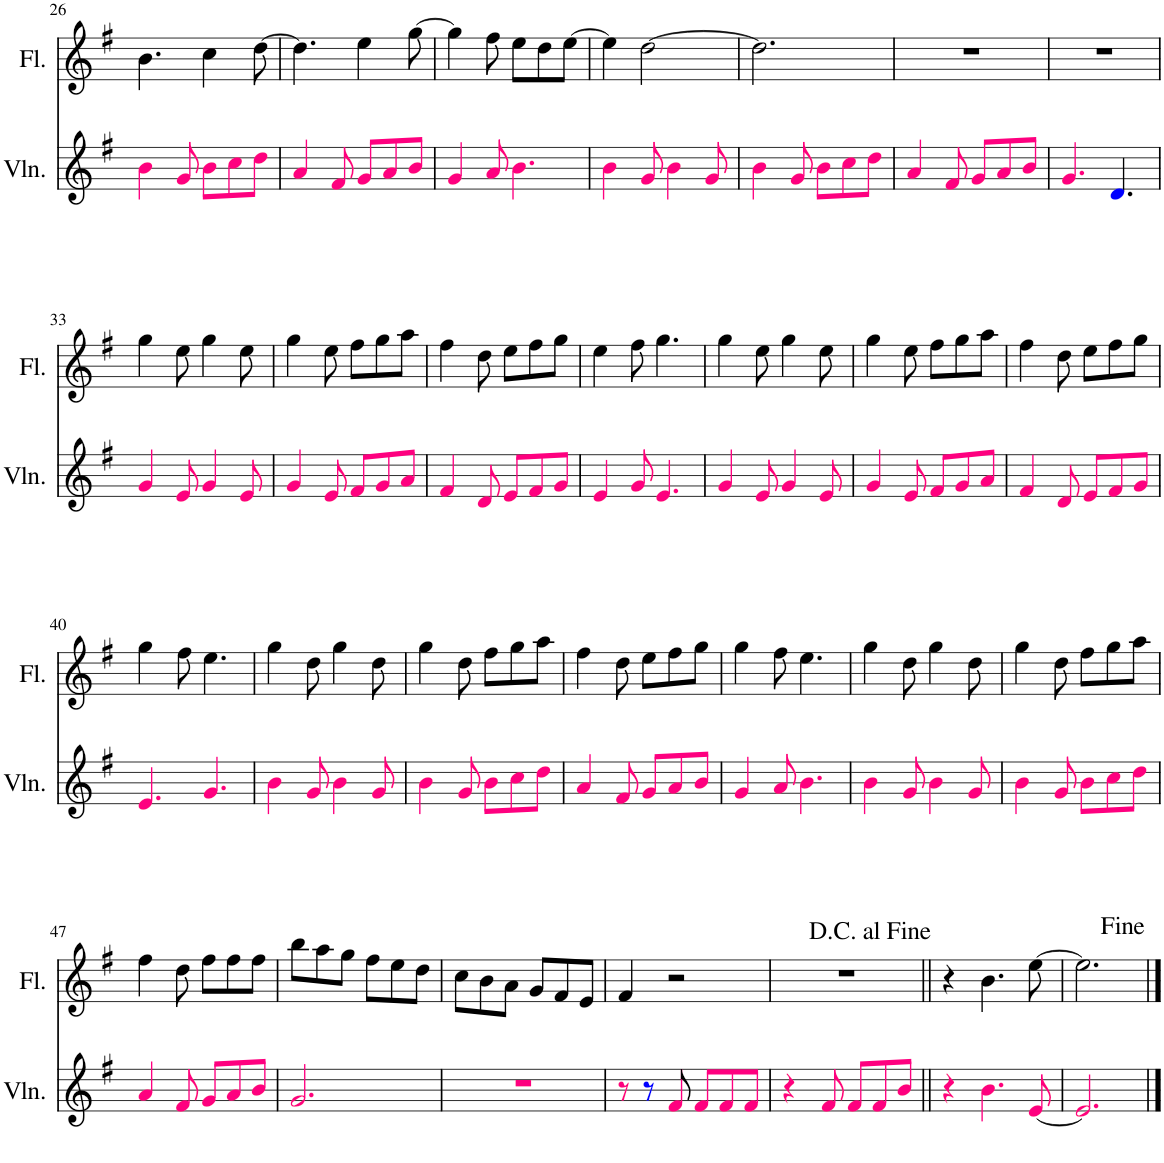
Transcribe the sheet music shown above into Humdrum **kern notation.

**kern	**kern
*part2	*part1
*staff2	*staff1
*I"Violín	*I"Flauta/Voz
*I'Vln.	*I'Fl.
!!LO:PB:g=z
*clefG2	*clefG2
*k[f#]	*k[f#]
*M6/8	*M6/8
=26	=26
4bi\	4.b\
8gi/	.
8bi\L	4cc\
8cci\	.
8ddi\J	[8dd\
=27	=27
4ai/	4.dd\]
8f#i/	.
8gi/L	4ee\
8ai/	.
8bi/J	[8gg\
=28	=28
4gi/	4gg\]
8ai/	8ff#\
4.bi\	8ee\L
.	8dd\
.	[8ee\J
=29	=29
4bi\	4ee\]
8gi/	[2dd\
4bi\	.
8gi/	.
=30	=30
4bi\	2.dd\]
8gi/	.
8bi\L	.
8cci\	.
8ddi\J	.
=31	=31
4ai/	2.r
8f#i/	.
8gi/L	.
8ai/	.
8bi/J	.
=32	=32
4.gi/	2.r
4.dj/	.
!!LO:LB:g=z
=33	=33
4gi/	4gg\
8ei/	8ee\
4gi/	4gg\
8ei/	8ee\
=34	=34
4gi/	4gg\
8ei/	8ee\
8f#i/L	8ff#\L
8gi/	8gg\
8ai/J	8aa\J
=35	=35
4f#i/	4ff#\
8di/	8dd\
8ei/L	8ee\L
8f#i/	8ff#\
8gi/J	8gg\J
=36	=36
4ei/	4ee\
8gi/	8ff#\
4.ei/	4.gg\
=37	=37
4gi/	4gg\
8ei/	8ee\
4gi/	4gg\
8ei/	8ee\
=38	=38
4gi/	4gg\
8ei/	8ee\
8f#i/L	8ff#\L
8gi/	8gg\
8ai/J	8aa\J
=39	=39
4f#i/	4ff#\
8di/	8dd\
8ei/L	8ee\L
8f#i/	8ff#\
8gi/J	8gg\J
!!LO:LB:g=z
=40	=40
4.ei/	4gg\
.	8ff#\
4.gi/	4.ee\
=41	=41
4bi\	4gg\
8gi/	8dd\
4bi\	4gg\
8gi/	8dd\
=42	=42
4bi\	4gg\
8gi/	8dd\
8bi\L	8ff#\L
8cci\	8gg\
8ddi\J	8aa\J
=43	=43
4ai/	4ff#\
8f#i/	8dd\
8gi/L	8ee\L
8ai/	8ff#\
8bi/J	8gg\J
=44	=44
4gi/	4gg\
8ai/	8ff#\
4.bi\	4.ee\
=45	=45
4bi\	4gg\
8gi/	8dd\
4bi\	4gg\
8gi/	8dd\
=46	=46
4bi\	4gg\
8gi/	8dd\
8bi\L	8ff#\L
8cci\	8gg\
8ddi\J	8aa\J
!!LO:LB:g=z
=47	=47
4ai/	4ff#\
8f#i/	8dd\
8gi/L	8ff#\L
8ai/	8ff#\
8bi/J	8ff#\J
=48	=48
2.gi/	8bb\L
.	8aa\
.	8gg\J
.	8ff#\L
.	8ee\
.	8dd\J
=49	=49
2.r	8cc\L
.	8b\
.	8a\J
.	8g/L
.	8f#/
.	8e/J
=50	=50
8r	4f#/
8r	.
8f#i/	2r
8f#i/L	.
8f#i/	.
8f#i/J	.
=51	=51
4r	2.r
8f#i/	.
8f#i/L	.
8f#i/	.
8bi/J	.
=52||	=52||
4r	4r
4.bi\	4.b\
[8ei/	[8ee\
=53	=53
2.ei/]	2.ee\]
==	==
*-	*-
